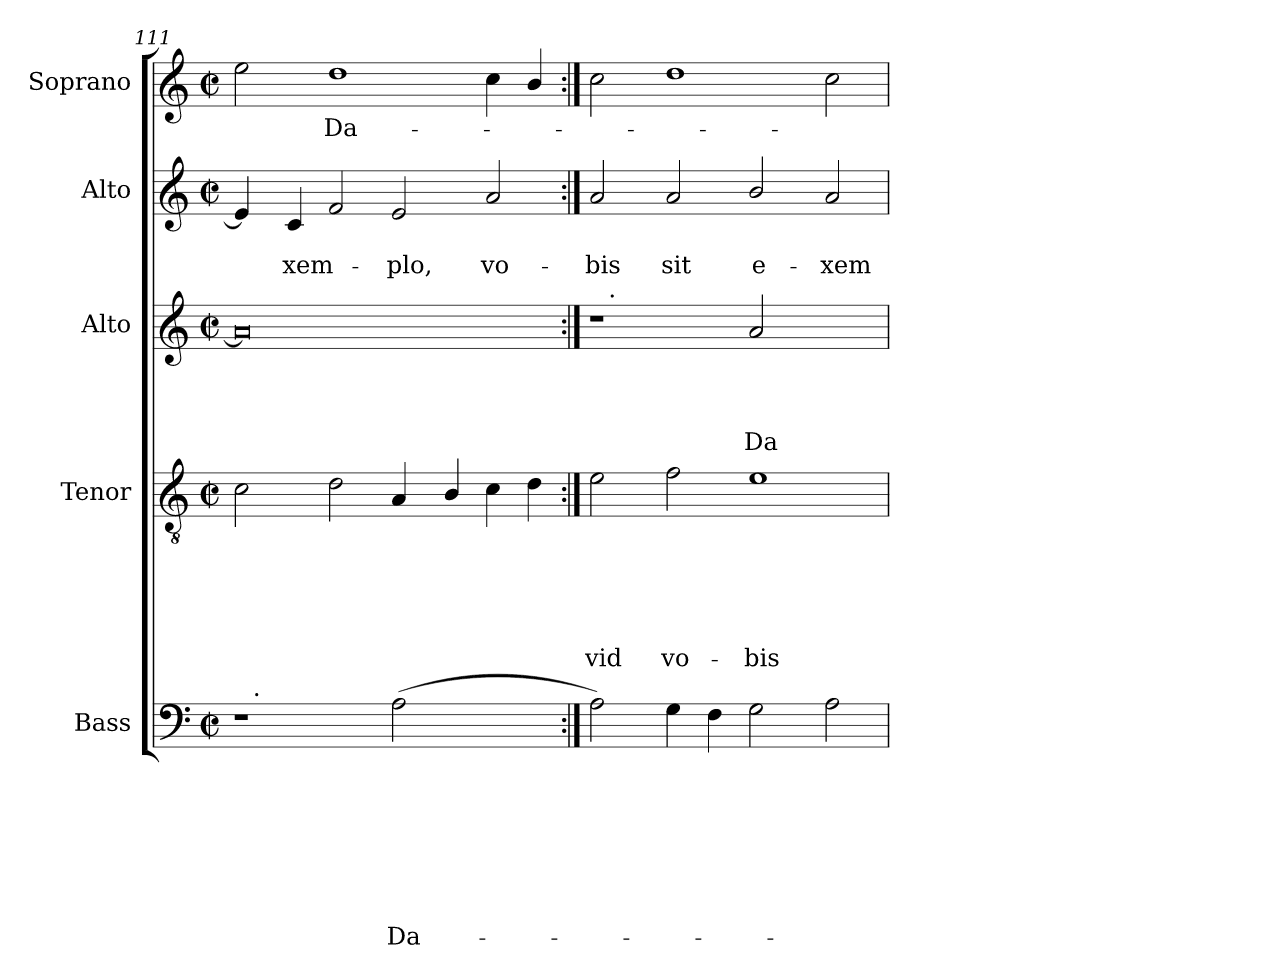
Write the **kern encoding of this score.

**kern	**text	**text	**text	**text	**text	**text	**text	**text	**kern	**text	**text	**text	**text	**text	**text	**kern	**text	**text	**text	**text	**kern	**text	**text	**kern	**text
*part5	*part5	*part5	*part5	*part5	*part5	*part5	*part5	*part5	*part4	*part4	*part4	*part4	*part4	*part4	*part4	*part3	*part3	*part3	*part3	*part3	*part2	*part2	*part2	*part1	*part1
*staff5	*staff5	*staff5	*staff5	*staff5	*staff5	*staff5	*staff5	*staff5	*staff4	*staff4	*staff4	*staff4	*staff4	*staff4	*staff4	*staff3	*staff3	*staff3	*staff3	*staff3	*staff2	*staff2	*staff2	*staff1	*staff1
*I"Bass	*	*	*	*	*	*	*	*	*I"Tenor	*	*	*	*	*	*	*I"Alto	*	*	*	*	*I"Alto	*	*	*I"Soprano	*
*I'B.	*	*	*	*	*	*	*	*	*I'T.	*	*	*	*	*	*	*I'A.	*	*	*	*	*I'A.	*	*	*I'S.	*
*clefF4	*	*	*	*	*	*	*	*	*clefGv2	*	*	*	*	*	*	*clefG2	*	*	*	*	*clefG2	*	*	*clefG2	*
*k[]	*	*	*	*	*	*	*	*	*k[]	*	*	*	*	*	*	*k[]	*	*	*	*	*k[]	*	*	*k[]	*
*C:	*	*	*	*	*	*	*	*	*C:	*	*	*	*	*	*	*C:	*	*	*	*	*C:	*	*	*C:	*
*M2/2	*	*	*	*	*	*	*	*	*M2/2	*	*	*	*	*	*	*M2/2	*	*	*	*	*M2/2	*	*	*M2/2	*
*met(c|)	*	*	*	*	*	*	*	*	*met(c|)	*	*	*	*	*	*	*met(c|)	*	*	*	*	*met(c|)	*	*	*met(c|)	*
=111	=111	=111	=111	=111	=111	=111	=111	=111	=111	=111	=111	=111	=111	=111	=111	=111	=111	=111	=111	=111	=111	=111	=111	=111	=111
*^	*	*	*	*	*	*	*	*	*	*	*	*	*	*	*	*	*	*	*	*	*	*	*	*	*
1r	16ryy	.	.	.	.	.	.	.	.	2c\	.	.	.	.	.	.	0a]	.	.	.	.	4e/]	.	.	2ee\	.
!	!LO:TX:a:t=.	!	!	!	!	!	!	!	!	!	!	!	!	!	!	!	!	!	!	!	!	!	!	!	!	!
.	1ryy	.	.	.	.	.	.	.	.	.	.	.	.	.	.	.	.	.	.	.	.	.	.	.	.	.
!	!	!	!	!	!	!	!	!	!	!	!	!	!	!	!	!	!	!	!	!	!	!	!	!LO:LY:b	!	!
.	.	.	.	.	.	.	.	.	.	.	.	.	.	.	.	.	.	.	.	.	.	4c/	.	-xem-	.	.
!	!	!	!	!	!	!	!	!	!	!	!	!	!	!	!	!	!	!	!	!	!	!	!	!	!	!LO:LY:b:rj
.	.	.	.	.	.	.	.	.	.	2d\	.	.	.	.	.	.	.	.	.	.	.	2f/	.	.	1dd	Da-
!	!	!	!	!	!	!	!	!	!LO:LY:b	!	!	!	!	!	!	!	!	!	!	!	!	!	!	!LO:LY:b	!	!
(>2A\	.	.	.	.	.	.	.	.	Da-	4A/	.	.	.	.	.	.	.	.	.	.	.	2e/	.	-plo,	.	.
.	2...ryy	.	.	.	.	.	.	.	.	.	.	.	.	.	.	.	.	.	.	.	.	.	.	.	.	.
.	.	.	.	.	.	.	.	.	.	4B/	.	.	.	.	.	.	.	.	.	.	.	.	.	.	.	.
!	!	!	!	!	!	!	!	!	!	!	!	!	!	!	!	!	!	!	!	!	!	!	!	!LO:LY:b	!	!
2ryy	.	.	.	.	.	.	.	.	.	4c\	.	.	.	.	.	.	.	.	.	.	.	2a/	.	vo-	4cc\	.
.	.	.	.	.	.	.	.	.	.	4d\	.	.	.	.	.	.	.	.	.	.	.	.	.	.	4b/	.
=112:|!	=112:|!	=112:|!	=112:|!	=112:|!	=112:|!	=112:|!	=112:|!	=112:|!	=112:|!	=112:|!	=112:|!	=112:|!	=112:|!	=112:|!	=112:|!	=112:|!	=112:|!	=112:|!	=112:|!	=112:|!	=112:|!	=112:|!	=112:|!	=112:|!	=112:|!	=112:|!
!	!	!	!	!	!	!	!	!	!	!	!	!	!	!	!	!LO:LY:b:rj	!	!	!	!	!	!	!	!LO:LY:b	!	!
*v	*v	*	*	*	*	*	*	*	*	*	*	*	*	*	*	*	*^	*	*	*	*	*	*	*	*	*
2A\)	.	.	.	.	.	.	.	.	2e\	.	.	.	.	.	-vid	1r	16ryy	.	.	.	.	2a/	.	-bis	2cc\	.
!	!	!	!	!	!	!	!	!	!	!	!	!	!	!	!	!	!LO:TX:a:t=.	!	!	!	!	!	!	!	!	!
.	.	.	.	.	.	.	.	.	.	.	.	.	.	.	.	.	1ryy	.	.	.	.	.	.	.	.	.
!	!	!	!	!	!	!	!	!	!	!	!	!	!	!	!LO:LY:b:rj	!	!	!	!	!	!	!	!	!LO:LY:b	!	!
4G\	.	.	.	.	.	.	.	.	2f\	.	.	.	.	.	vo-	.	.	.	.	.	.	2a/	.	sit	1dd	.
4F\	.	.	.	.	.	.	.	.	.	.	.	.	.	.	.	.	.	.	.	.	.	.	.	.	.	.
!	!	!	!	!	!	!	!	!	!	!	!	!	!	!	!LO:LY:b:rj	!	!	!	!	!	!LO:LY:b:rj	!	!	!LO:LY:b	!	!
2G\	.	.	.	.	.	.	.	.	1e	.	.	.	.	.	-bis	2a/	.	.	.	.	Da-	2b/	.	e-	.	.
.	.	.	.	.	.	.	.	.	.	.	.	.	.	.	.	.	2...ryy	.	.	.	.	.	.	.	.	.
!	!	!	!	!	!	!	!	!	!	!	!	!	!	!	!	!	!	!	!	!	!	!	!	!LO:LY:b	!	!
2A\	.	.	.	.	.	.	.	.	.	.	.	.	.	.	.	2ryy	.	.	.	.	.	2a/	.	-xem-	2cc\	.
*	*	*	*	*	*	*	*	*	*	*	*	*	*	*	*	*v	*v	*	*	*	*	*	*	*	*	*
=	=	=	=	=	=	=	=	=	=	=	=	=	=	=	=	=	=	=	=	=	=	=	=	=	=
*-	*-	*-	*-	*-	*-	*-	*-	*-	*-	*-	*-	*-	*-	*-	*-	*-	*-	*-	*-	*-	*-	*-	*-	*-	*-
